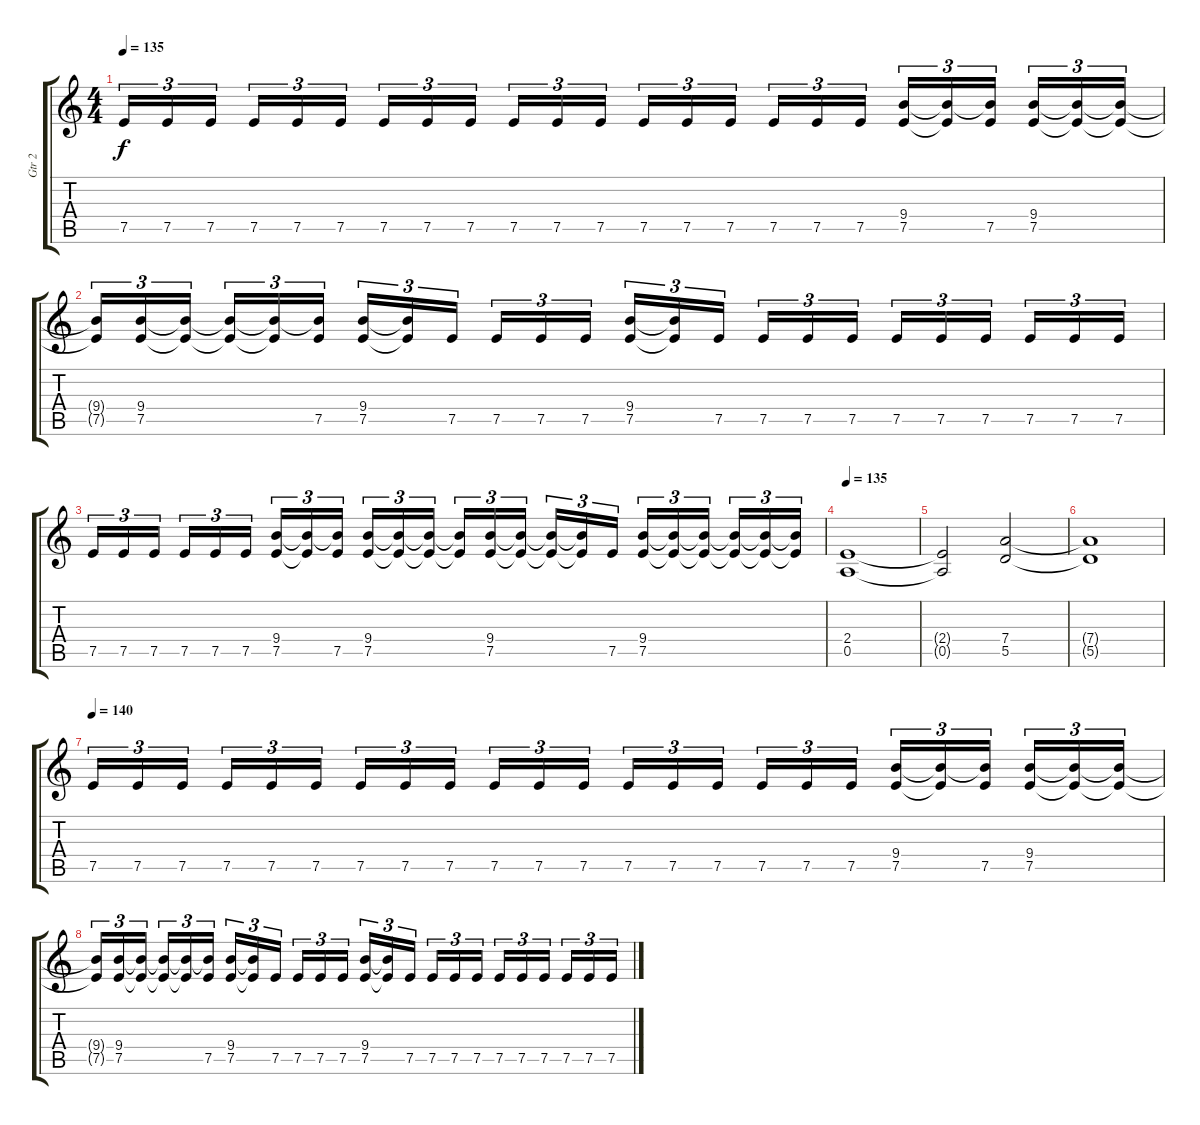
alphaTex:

\track ("Gtr 2" "Gtr 2") {instrument distortionguitar}
\staff {score tabs}
\tuning (E4 B3 G3 D3 A2 E2) {hide}
\ts (4 4)
\tempo 135
\clef g2
\ks c
7.5.16{tu (3 2) dy f} 7.5.16{tu (3 2)} 7.5.16{tu (3 2)} 7.5.16{tu (3 2)} 7.5.16{tu (3 2)} 7.5.16{tu (3 2)} 7.5.16{tu (3 2)} 7.5.16{tu (3 2)} 7.5.16{tu (3 2)} 7.5.16{tu (3 2)} 7.5.16{tu (3 2)} 7.5.16{tu (3 2)} 7.5.16{tu (3 2)} 7.5.16{tu (3 2)} 7.5.16{tu (3 2)} 7.5.16{tu (3 2)} 7.5.16{tu (3 2)} 7.5.16{tu (3 2)} (9.4 7.5).16{tu (3 2)} (9.4{t} 7.5{t}).16{tu (3 2)} (9.4{t} 7.5).16{tu (3 2)} (9.4 7.5).16{tu (3 2)} (9.4{t} 7.5{t}).16{tu (3 2)} (9.4{t} 7.5{t}).16{tu (3 2)} |
(9.4{t} 7.5{t}).16{tu (3 2)} (9.4 7.5).16{tu (3 2)} (9.4{t} 7.5{t}).16{tu (3 2)} (9.4{t} 7.5{t}).16{tu (3 2)} (9.4{t} 7.5{t}).16{tu (3 2)} (9.4{t} 7.5).16{tu (3 2)} (9.4 7.5).16{tu (3 2)} (9.4{t} 7.5{t}).16{tu (3 2)} 7.5.16{tu (3 2)} 7.5.16{tu (3 2)} 7.5.16{tu (3 2)} 7.5.16{tu (3 2)} (9.4 7.5).16{tu (3 2)} (9.4{t} 7.5{t}).16{tu (3 2)} 7.5.16{tu (3 2)} 7.5.16{tu (3 2)} 7.5.16{tu (3 2)} 7.5.16{tu (3 2)} 7.5.16{tu (3 2)} 7.5.16{tu (3 2)} 7.5.16{tu (3 2)} 7.5.16{tu (3 2)} 7.5.16{tu (3 2)} 7.5.16{tu (3 2)} |
7.5.16{tu (3 2)} 7.5.16{tu (3 2)} 7.5.16{tu (3 2)} 7.5.16{tu (3 2)} 7.5.16{tu (3 2)} 7.5.16{tu (3 2)} (9.4 7.5).16{tu (3 2)} (9.4{t} 7.5{t}).16{tu (3 2)} (9.4{t} 7.5).16{tu (3 2)} (9.4 7.5).16{tu (3 2)} (9.4{t} 7.5{t}).16{tu (3 2)} (9.4{t} 7.5{t}).16{tu (3 2)} (9.4{t} 7.5{t}).16{tu (3 2)} (9.4 7.5).16{tu (3 2)} (9.4{t} 7.5{t}).16{tu (3 2)} (9.4{t} 7.5{t}).16{tu (3 2)} (9.4{t} 7.5{t}).16{tu (3 2)} 7.5.16{tu (3 2)} (9.4 7.5).16{tu (3 2)} (9.4{t} 7.5{t}).16{tu (3 2)} (9.4{t} 7.5{t}).16{tu (3 2)} (9.4{t} 7.5{t}).16{tu (3 2)} (9.4{t} 7.5{t}).16{tu (3 2)} (9.4{t} 7.5{t}).16{tu (3 2)} |
\tempo 135
(2.4 0.5).1 |
(2.4{t} 0.5{t}).2 (7.4 5.5).2 |
(7.4{t} 5.5{t}).1 |
\tempo 140
7.5.16{tu (3 2)} 7.5.16{tu (3 2)} 7.5.16{tu (3 2)} 7.5.16{tu (3 2)} 7.5.16{tu (3 2)} 7.5.16{tu (3 2)} 7.5.16{tu (3 2)} 7.5.16{tu (3 2)} 7.5.16{tu (3 2)} 7.5.16{tu (3 2)} 7.5.16{tu (3 2)} 7.5.16{tu (3 2)} 7.5.16{tu (3 2)} 7.5.16{tu (3 2)} 7.5.16{tu (3 2)} 7.5.16{tu (3 2)} 7.5.16{tu (3 2)} 7.5.16{tu (3 2)} (9.4 7.5).16{tu (3 2)} (9.4{t} 7.5{t}).16{tu (3 2)} (9.4{t} 7.5).16{tu (3 2)} (9.4 7.5).16{tu (3 2)} (9.4{t} 7.5{t}).16{tu (3 2)} (9.4{t} 7.5{t}).16{tu (3 2)} |
(9.4{t} 7.5{t}).16{tu (3 2)} (9.4 7.5).16{tu (3 2)} (9.4{t} 7.5{t}).16{tu (3 2)} (9.4{t} 7.5{t}).16{tu (3 2)} (9.4{t} 7.5{t}).16{tu (3 2)} (9.4{t} 7.5).16{tu (3 2)} (9.4 7.5).16{tu (3 2)} (9.4{t} 7.5{t}).16{tu (3 2)} 7.5.16{tu (3 2)} 7.5.16{tu (3 2)} 7.5.16{tu (3 2)} 7.5.16{tu (3 2)} (9.4 7.5).16{tu (3 2)} (9.4{t} 7.5{t}).16{tu (3 2)} 7.5.16{tu (3 2)} 7.5.16{tu (3 2)} 7.5.16{tu (3 2)} 7.5.16{tu (3 2)} 7.5.16{tu (3 2)} 7.5.16{tu (3 2)} 7.5.16{tu (3 2)} 7.5.16{tu (3 2)} 7.5.16{tu (3 2)} 7.5.16{tu (3 2)}
